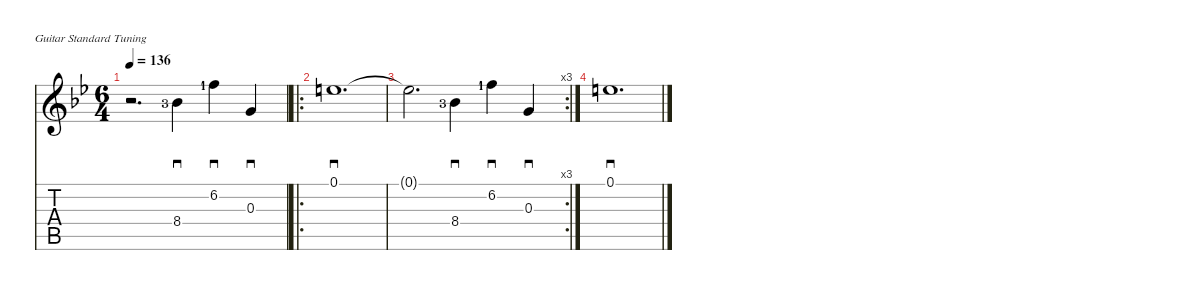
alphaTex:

\defaultSystemsLayout 4
\hideDynamics
\bracketExtendMode nobrackets
\singleTrackTrackNamePolicy hidden
\multiTrackTrackNamePolicy hidden
\firstSystemTrackNameOrientation horizontal
\otherSystemsTrackNameOrientation horizontal
\track ("Gtr. clean" "E-Gt") {instrument electricguitarclean}
\staff {score tabs}
\tuning (E4 B3 G3 D3 A2 E2)
\ts (6 4)
\tempo 136
\clef g2
\ks gminor
r.2{d lyrics (0 "") lyrics (1 "") lyrics (2 "") lyrics (3 "") lyrics (4 "") dy mf instrument electricguitarclean} 8.4{lf 4}.4{sd lyrics (0 "") lyrics (1 "") lyrics (2 "") lyrics (3 "") lyrics (4 "")} 6.2{lf 2}.4{sd lyrics (0 "") lyrics (1 "") lyrics (2 "") lyrics (3 "") lyrics (4 "")} 0.3.4{sd} |
\ro
0.1.1{d sd} |
\rc 3
0.1{t}.2{d} 8.4{lf 4}.4{sd} 6.2{lf 2}.4{sd} 0.3.4{sd} |
0.1.1{d sd}
